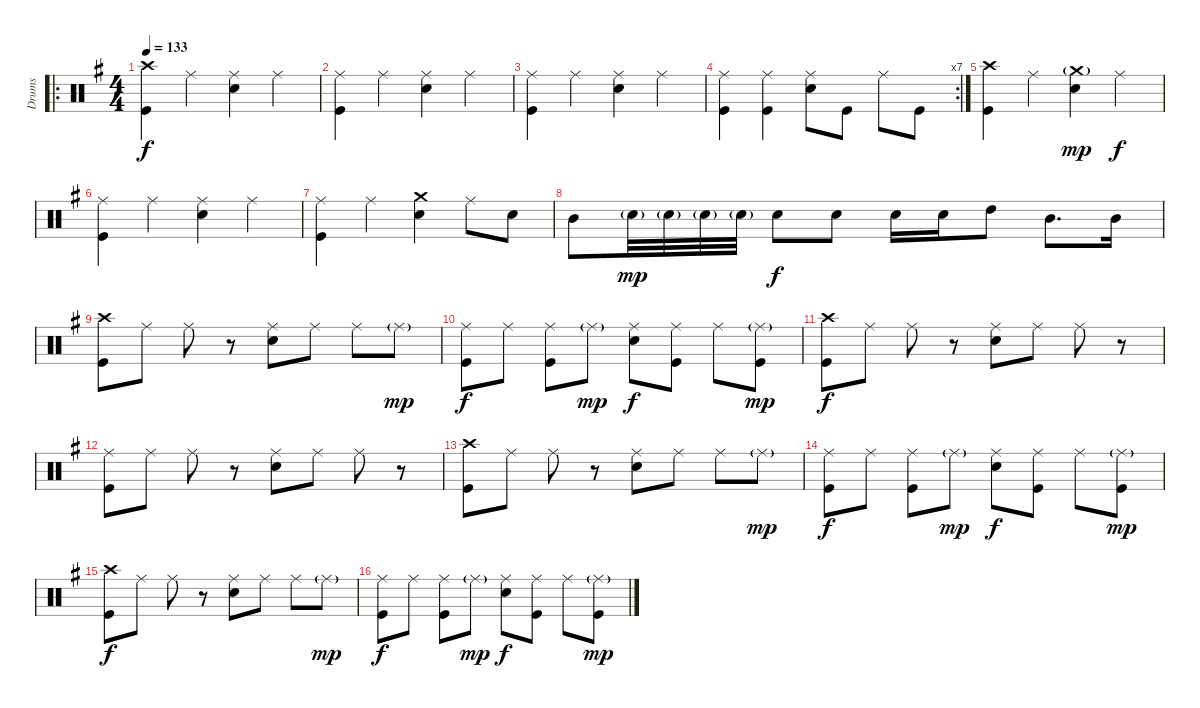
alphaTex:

\track ("Drums" "Drums") {instrument percussion}
\staff {score}
\articulation defaults
\ro
\ts (4 4)
\tempo 133
\clef neutral
\ks eminor
("Crash high (hit)" "Kick (hit)").4{dy f} "Ride (middle)".4 ("Ride (middle)" "Snare (hit) 2").4 "Ride (middle)".4 |
("Ride (middle)" "Kick (hit)").4 "Ride (middle)".4 ("Ride (middle)" "Snare (hit) 2").4 "Ride (middle)".4 |
("Ride (middle)" "Kick (hit)").4 "Ride (middle)".4 ("Ride (middle)" "Snare (hit) 2").4 "Ride (middle)".4 |
\rc 7
("Ride (middle)" "Kick (hit)").4 ("Ride (middle)" "Kick (hit)").4 ("Ride (middle)" "Snare (hit) 2").8 "Kick (hit)".8 "Ride (middle)".8 "Kick (hit)".8 |
("Crash high (hit)" "Kick (hit)").4 "Ride (middle)".4 ("Crash medium (hit)"{g} "Snare (hit) 2").4{dy mp} "Ride (middle)".4{dy f} |
("Ride (middle)" "Kick (hit)").4 "Ride (middle)".4 ("Ride (middle)" "Snare (hit) 2").4 "Ride (middle)".4 |
("Ride (middle)" "Kick (hit)").4 "Ride (middle)".4 ("Crash medium (hit)" "Snare (hit) 2").4 "Ride (middle)".8 "Snare (hit) 2".8 |
"Mid Tom (hit)".8 "Snare (hit) 2"{g}.32{dy mp} "Snare (hit) 2"{g}.32 "Snare (hit) 2"{g}.32 "Snare (hit) 2"{g}.32 "Snare (hit) 2".8{dy f} "Snare (hit) 2".8 "Snare (hit) 2".16 "Snare (hit) 2".16 "High Tom (hit)".8 "Mid Tom (hit)".8{d} "Mid Tom (hit)".16 |
("Crash high (hit)" "Kick (hit)").8 "Ride (middle)".8 "Ride (middle)".8 r.8 ("Ride (middle)" "Snare (hit) 2").8 "Ride (middle)".8 "Ride (middle)".8 "Ride (middle)"{g}.8{dy mp} |
("Ride (middle)" "Kick (hit)").8{dy f} "Ride (middle)".8 ("Ride (middle)" "Kick (hit)").8 "Ride (middle)"{g}.8{dy mp} ("Ride (middle)" "Snare (hit) 2").8{dy f} ("Ride (middle)" "Kick (hit)").8 "Ride (middle)".8 ("Ride (middle)"{g} "Kick (hit)").8{dy mp} |
("Crash high (hit)" "Kick (hit)").8{dy f} "Ride (middle)".8 "Ride (middle)".8 r.8 ("Ride (middle)" "Snare (hit) 2").8 "Ride (middle)".8 "Ride (middle)".8 r.8 |
("Ride (middle)" "Kick (hit)").8 "Ride (middle)".8 "Ride (middle)".8 r.8 ("Ride (middle)" "Snare (hit) 2").8 "Ride (middle)".8 "Ride (middle)".8 r.8 |
("Crash high (hit)" "Kick (hit)").8 "Ride (middle)".8 "Ride (middle)".8 r.8 ("Ride (middle)" "Snare (hit) 2").8 "Ride (middle)".8 "Ride (middle)".8 "Ride (middle)"{g}.8{dy mp} |
("Ride (middle)" "Kick (hit)").8{dy f} "Ride (middle)".8 ("Ride (middle)" "Kick (hit)").8 "Ride (middle)"{g}.8{dy mp} ("Ride (middle)" "Snare (hit) 2").8{dy f} ("Ride (middle)" "Kick (hit)").8 "Ride (middle)".8 ("Ride (middle)"{g} "Kick (hit)").8{dy mp} |
("Crash high (hit)" "Kick (hit)").8{dy f} "Ride (middle)".8 "Ride (middle)".8 r.8 ("Ride (middle)" "Snare (hit) 2").8 "Ride (middle)".8 "Ride (middle)".8 "Ride (middle)"{g}.8{dy mp} |
("Ride (middle)" "Kick (hit)").8{dy f} "Ride (middle)".8 ("Ride (middle)" "Kick (hit)").8 "Ride (middle)"{g}.8{dy mp} ("Ride (middle)" "Snare (hit) 2").8{dy f} ("Ride (middle)" "Kick (hit)").8 "Ride (middle)".8 ("Ride (middle)"{g} "Kick (hit)").8{dy mp}
